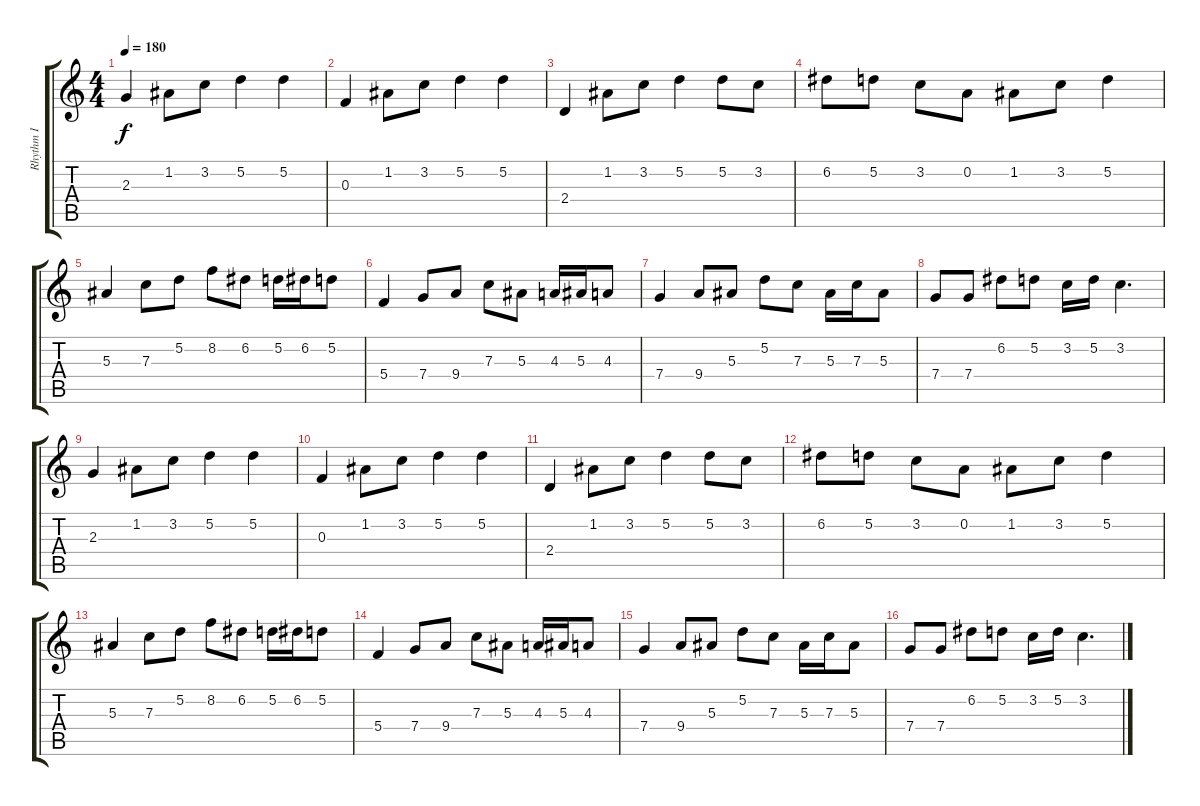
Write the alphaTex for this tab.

\track ("Rhythm I" "Rhythm I") {instrument distortionguitar}
\staff {score tabs}
\tuning (D4 A3 F3 C3 G2 D2) {hide}
\ts (4 4)
\tempo 180
\clef g2
\ks c
2.3.4{dy f instrument distortionguitar} 1.2.8 3.2.8 5.2.4 5.2.4 |
0.3.4 1.2.8 3.2.8 5.2.4 5.2.4 |
2.4.4 1.2.8 3.2.8 5.2.4 5.2.8 3.2.8 |
6.2.8 5.2.8 3.2.8 0.2.8 1.2.8 3.2.8 5.2.4 |
5.3.4 7.3.8 5.2.8 8.2.8 6.2.8 5.2.16 6.2.16 5.2.8 |
5.4.4 7.4.8 9.4.8 7.3.8 5.3.8 4.3.16 5.3.16 4.3.8 |
7.4.4 9.4.8 5.3.8 5.2.8 7.3.8 5.3.16 7.3.16 5.3.8 |
7.4.8 7.4.8 6.2.8 5.2.8 3.2.16 5.2.16 3.2.4{d} |
2.3.4 1.2.8 3.2.8 5.2.4 5.2.4 |
0.3.4 1.2.8 3.2.8 5.2.4 5.2.4 |
2.4.4 1.2.8 3.2.8 5.2.4 5.2.8 3.2.8 |
6.2.8 5.2.8 3.2.8 0.2.8 1.2.8 3.2.8 5.2.4 |
5.3.4 7.3.8 5.2.8 8.2.8 6.2.8 5.2.16 6.2.16 5.2.8 |
5.4.4 7.4.8 9.4.8 7.3.8 5.3.8 4.3.16 5.3.16 4.3.8 |
7.4.4 9.4.8 5.3.8 5.2.8 7.3.8 5.3.16 7.3.16 5.3.8 |
7.4.8 7.4.8 6.2.8 5.2.8 3.2.16 5.2.16 3.2.4{d}
